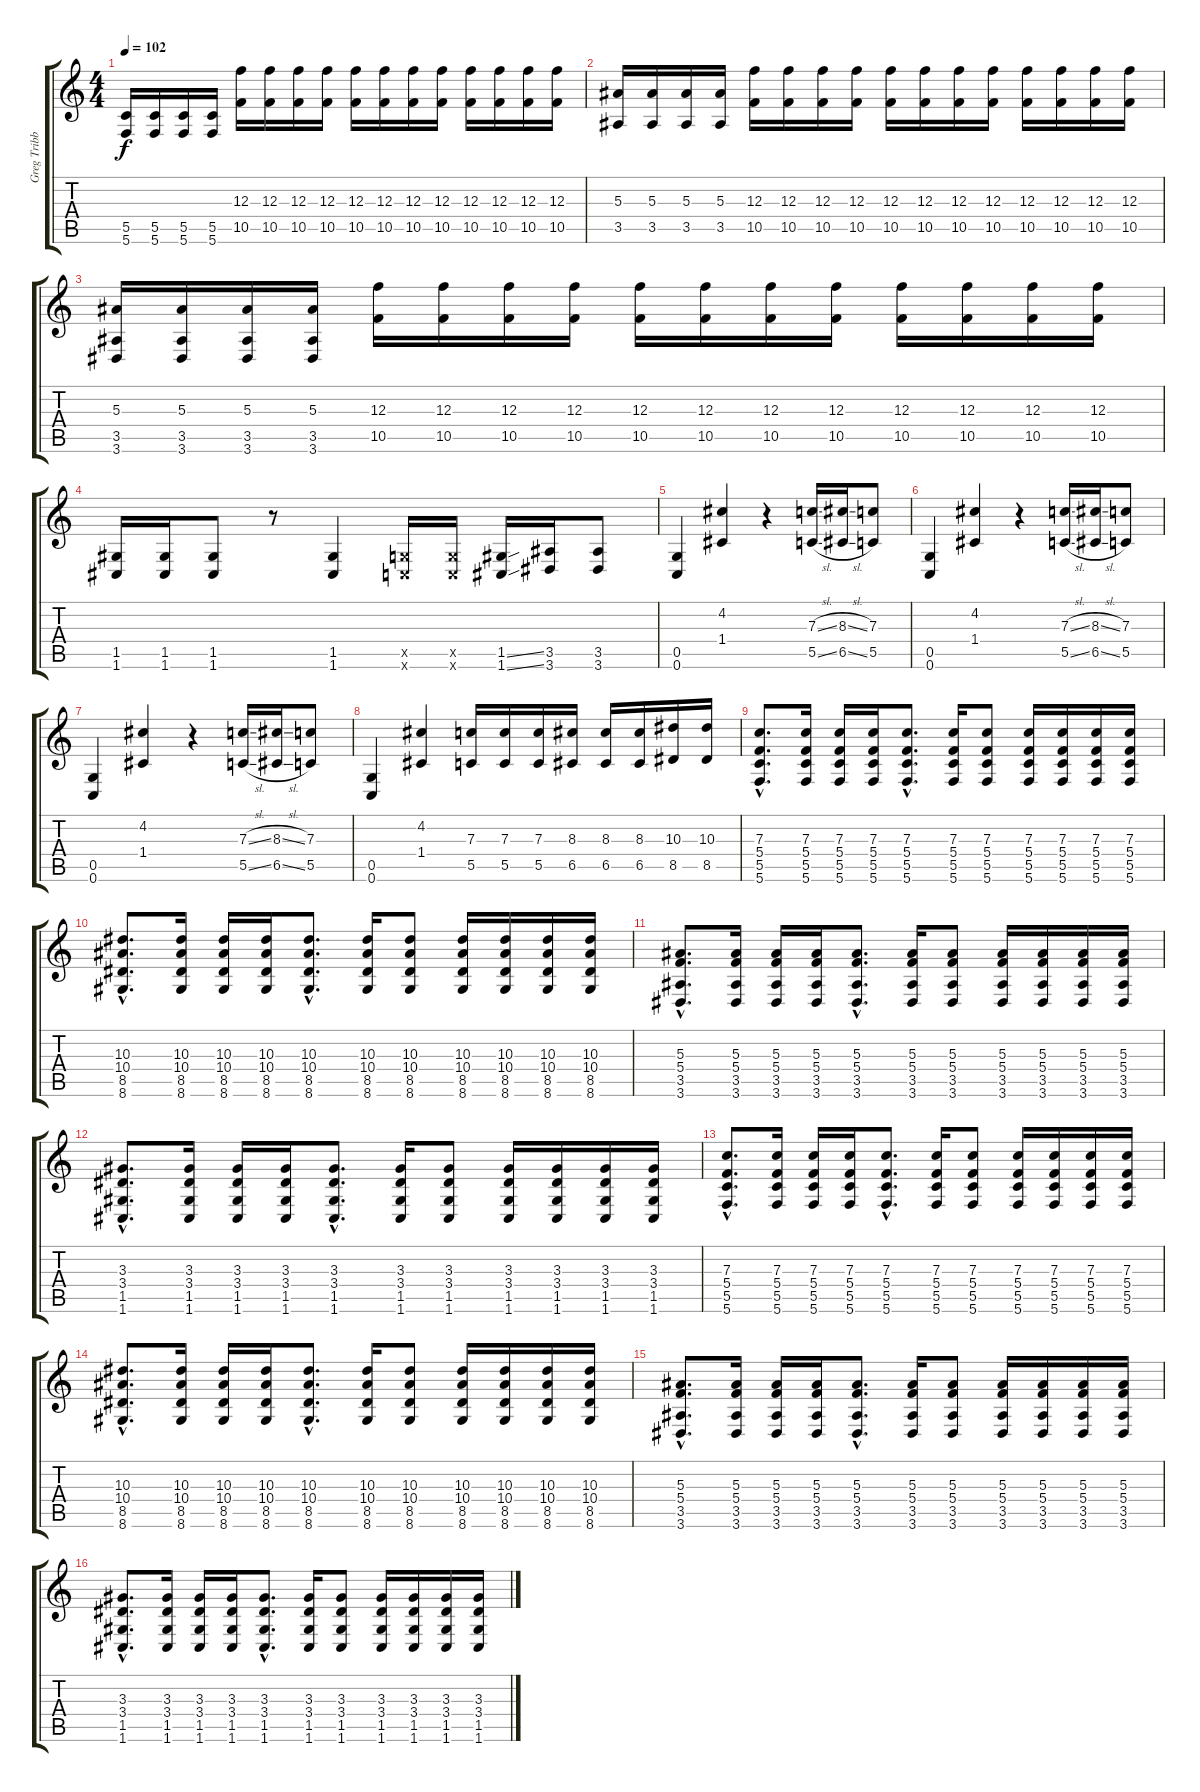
\track ("Greg Tribbett" "Greg Tribb") {instrument distortionguitar}
\staff {score tabs}
\tuning (D4 A3 F3 C3 G2 C2) {hide}
\ts (4 4)
\tempo 102
\clef g2
\ks c
(5.5 5.6).16{dy f} (5.5 5.6).16 (5.5 5.6).16 (5.5 5.6).16 (12.3 10.5).16 (12.3 10.5).16 (12.3 10.5).16 (12.3 10.5).16 (12.3 10.5).16 (12.3 10.5).16 (12.3 10.5).16 (12.3 10.5).16 (12.3 10.5).16 (12.3 10.5).16 (12.3 10.5).16 (12.3 10.5).16 |
(5.3 3.5).16 (5.3 3.5).16 (5.3 3.5).16 (5.3 3.5).16 (12.3 10.5).16 (12.3 10.5).16 (12.3 10.5).16 (12.3 10.5).16 (12.3 10.5).16 (12.3 10.5).16 (12.3 10.5).16 (12.3 10.5).16 (12.3 10.5).16 (12.3 10.5).16 (12.3 10.5).16 (12.3 10.5).16 |
(5.3 3.5 3.6).16 (5.3 3.5 3.6).16 (5.3 3.5 3.6).16 (5.3 3.5 3.6).16 (12.3 10.5).16 (12.3 10.5).16 (12.3 10.5).16 (12.3 10.5).16 (12.3 10.5).16 (12.3 10.5).16 (12.3 10.5).16 (12.3 10.5).16 (12.3 10.5).16 (12.3 10.5).16 (12.3 10.5).16 (12.3 10.5).16 |
(1.5 1.6).16 (1.5 1.6).16 (1.5 1.6).8 r.8 (1.5 1.6).4 (0.5{x} 0.6{x}).16 (0.5{x} 0.6{x}).16 (1.5{ss} 1.6{ss}).16 (3.5 3.6).16 (3.5 3.6).8 |
(0.5 0.6).4 (4.2 1.4).4 r.4 (7.3{sl} 5.5{sl}).16 (8.3{sl} 6.5{sl}).16 (7.3 5.5).8 |
(0.5 0.6).4 (4.2 1.4).4 r.4 (7.3{sl} 5.5{sl}).16 (8.3{sl} 6.5{sl}).16 (7.3 5.5).8 |
(0.5 0.6).4 (4.2 1.4).4 r.4 (7.3{sl} 5.5{sl}).16 (8.3{sl} 6.5{sl}).16 (7.3 5.5).8 |
(0.5 0.6).4 (4.2 1.4).4 (7.3 5.5).16 (7.3 5.5).16 (7.3 5.5).16 (8.3 6.5).16 (8.3 6.5).16 (8.3 6.5).16 (10.3 8.5).16 (10.3 8.5).16 |
(7.3{hac} 5.4{hac} 5.5{hac} 5.6{hac}).8{d instrument electricguitarclean} (7.3 5.4 5.5 5.6).16 (7.3 5.4 5.5 5.6).16 (7.3 5.4 5.5 5.6).16 (7.3{hac} 5.4{hac} 5.5{hac} 5.6{hac}).8{d} (7.3 5.4 5.5 5.6).16 (7.3 5.4 5.5 5.6).8 (7.3 5.4 5.5 5.6).16 (7.3 5.4 5.5 5.6).16 (7.3 5.4 5.5 5.6).16 (7.3 5.4 5.5 5.6).16 |
(10.3{hac} 10.4{hac} 8.5{hac} 8.6{hac}).8{d instrument electricguitarclean} (10.3 10.4 8.5 8.6).16 (10.3 10.4 8.5 8.6).16 (10.3 10.4 8.5 8.6).16 (10.3{hac} 10.4{hac} 8.5{hac} 8.6{hac}).8{d} (10.3 10.4 8.5 8.6).16 (10.3 10.4 8.5 8.6).8 (10.3 10.4 8.5 8.6).16 (10.3 10.4 8.5 8.6).16 (10.3 10.4 8.5 8.6).16 (10.3 10.4 8.5 8.6).16 |
(5.3{hac} 5.4{hac} 3.5{hac} 3.6{hac}).8{d instrument electricguitarclean} (5.3 5.4 3.5 3.6).16 (5.3 5.4 3.5 3.6).16 (5.3 5.4 3.5 3.6).16 (5.3{hac} 5.4{hac} 3.5{hac} 3.6{hac}).8{d} (5.3 5.4 3.5 3.6).16 (5.3 5.4 3.5 3.6).8 (5.3 5.4 3.5 3.6).16 (5.3 5.4 3.5 3.6).16 (5.3 5.4 3.5 3.6).16 (5.3 5.4 3.5 3.6).16 |
(3.3{hac} 3.4{hac} 1.5{hac} 1.6{hac}).8{d instrument electricguitarclean} (3.3 3.4 1.5 1.6).16 (3.3 3.4 1.5 1.6).16 (3.3 3.4 1.5 1.6).16 (3.3{hac} 3.4{hac} 1.5{hac} 1.6{hac}).8{d} (3.3 3.4 1.5 1.6).16 (3.3 3.4 1.5 1.6).8 (3.3 3.4 1.5 1.6).16 (3.3 3.4 1.5 1.6).16 (3.3 3.4 1.5 1.6).16 (3.3 3.4 1.5 1.6).16 |
(7.3{hac} 5.4{hac} 5.5{hac} 5.6{hac}).8{d instrument electricguitarclean} (7.3 5.4 5.5 5.6).16 (7.3 5.4 5.5 5.6).16 (7.3 5.4 5.5 5.6).16 (7.3{hac} 5.4{hac} 5.5{hac} 5.6{hac}).8{d} (7.3 5.4 5.5 5.6).16 (7.3 5.4 5.5 5.6).8 (7.3 5.4 5.5 5.6).16 (7.3 5.4 5.5 5.6).16 (7.3 5.4 5.5 5.6).16 (7.3 5.4 5.5 5.6).16 |
(10.3{hac} 10.4{hac} 8.5{hac} 8.6{hac}).8{d instrument electricguitarclean} (10.3 10.4 8.5 8.6).16 (10.3 10.4 8.5 8.6).16 (10.3 10.4 8.5 8.6).16 (10.3{hac} 10.4{hac} 8.5{hac} 8.6{hac}).8{d} (10.3 10.4 8.5 8.6).16 (10.3 10.4 8.5 8.6).8 (10.3 10.4 8.5 8.6).16 (10.3 10.4 8.5 8.6).16 (10.3 10.4 8.5 8.6).16 (10.3 10.4 8.5 8.6).16 |
(5.3{hac} 5.4{hac} 3.5{hac} 3.6{hac}).8{d instrument electricguitarclean} (5.3 5.4 3.5 3.6).16 (5.3 5.4 3.5 3.6).16 (5.3 5.4 3.5 3.6).16 (5.3{hac} 5.4{hac} 3.5{hac} 3.6{hac}).8{d} (5.3 5.4 3.5 3.6).16 (5.3 5.4 3.5 3.6).8 (5.3 5.4 3.5 3.6).16 (5.3 5.4 3.5 3.6).16 (5.3 5.4 3.5 3.6).16 (5.3 5.4 3.5 3.6).16 |
(3.3{hac} 3.4{hac} 1.5{hac} 1.6{hac}).8{d instrument electricguitarclean} (3.3 3.4 1.5 1.6).16 (3.3 3.4 1.5 1.6).16 (3.3 3.4 1.5 1.6).16 (3.3{hac} 3.4{hac} 1.5{hac} 1.6{hac}).8{d} (3.3 3.4 1.5 1.6).16 (3.3 3.4 1.5 1.6).8 (3.3 3.4 1.5 1.6).16 (3.3 3.4 1.5 1.6).16 (3.3 3.4 1.5 1.6).16 (3.3 3.4 1.5 1.6).16
